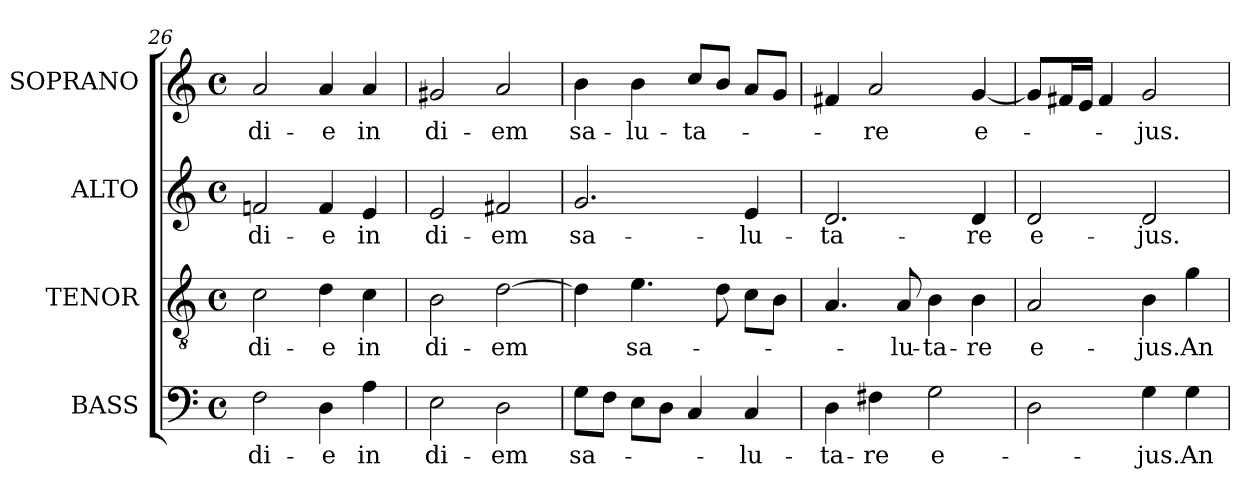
**kern	**text	**kern	**text	**kern	**text	**kern	**text
*part4	*part4	*part3	*part3	*part2	*part2	*part1	*part1
*staff4	*staff4	*staff3	*staff3	*staff2	*staff2	*staff1	*staff1
*I"BASS	*	*I"TENOR	*	*I"ALTO	*	*I"SOPRANO	*
*I'B.	*	*I'T.	*	*I'A.	*	*I'S.	*
*clefF4	*	*clefGv2	*	*clefG2	*	*clefG2	*
*	*	*ITrd7c12	*	*	*	*	*
*k[]	*	*k[]	*	*k[]	*	*k[]	*
*C:	*	*C:	*	*C:	*	*C:	*
*M4/4	*	*M4/4	*	*M4/4	*	*M4/4	*
*met(c)	*	*met(c)	*	*met(c)	*	*met(c)	*
=26	=26	=26	=26	=26	=26	=26	=26
!	!LO:LY:b:color=#000000	!	!	!	!	!	!
!	!	!	!LO:LY:b:color=#000000	!	!	!	!
!	!	!	!	!	!LO:LY:b:color=#000000	!	!
!	!	!	!	!	!	!	!LO:LY:b:color=#000000
2Fi\	di-	2Ci\	di-	2fni/	di-	2ai/	di-
!	!LO:LY:b:color=#000000	!	!	!	!	!	!
!	!	!	!LO:LY:b:color=#000000	!	!	!	!
!	!	!	!	!	!LO:LY:b:color=#000000	!	!
!	!	!	!	!	!	!	!LO:LY:b:color=#000000
4Di\	-e	4Di\	-e	4fi/	-e	4ai/	-e
!	!LO:LY:b:color=#000000	!	!	!	!	!	!
!	!	!	!LO:LY:b:color=#000000	!	!	!	!
!	!	!	!	!	!LO:LY:b:color=#000000	!	!
!	!	!	!	!	!	!	!LO:LY:b:color=#000000
4Ai\	in	4Ci\	in	4ei/	in	4ai/	in
=27	=27	=27	=27	=27	=27	=27	=27
!	!LO:LY:b:color=#000000	!	!	!	!	!	!
!	!	!	!LO:LY:b:color=#000000	!	!	!	!
!	!	!	!	!	!LO:LY:b:color=#000000	!	!
!	!	!	!	!	!	!	!LO:LY:b:color=#000000
2Ei\	di-	2BBi\	di-	2ei/	di-	2g#Xi/	di-
!	!LO:LY:b:color=#000000	!	!	!	!	!	!
!	!	!	!LO:LY:b:color=#000000	!	!	!	!
!	!	!	!	!	!LO:LY:b:color=#000000	!	!
!	!	!	!	!	!	!	!LO:LY:b:color=#000000
2Di\	-em	[2Di\	-em	2f#Xi/	-em	2ai/	-em
=28	=28	=28	=28	=28	=28	=28	=28
!	!LO:LY:b:color=#000000	!	!	!	!	!	!
!	!	!	!	!	!LO:LY:b:color=#000000	!	!
!	!	!	!	!	!	!	!LO:LY:b:color=#000000
8Gi\L	sa-	4Di\]	.	2.gi/	sa-	4bi\	sa-
8Fi\J	.	.	.	.	.	.	.
!	!	!	!LO:LY:b:color=#000000	!	!	!	!
!	!	!	!	!	!	!	!LO:LY:b:color=#000000
8Ei\L	.	4.Ei\	sa-	.	.	4bi\	-lu-
8Di\J	.	.	.	.	.	.	.
!	!	!	!	!	!	!	!LO:LY:b:color=#000000
4Ci/	.	.	.	.	.	8cci/L	-ta-
.	.	8Di\	.	.	.	8bi/J	.
!	!LO:LY:b:color=#000000	!	!	!	!	!	!
!	!	!	!	!	!LO:LY:b:color=#000000	!	!
4Ci/	-lu-	8Ci\L	.	4ei/	-lu-	8ai/L	.
.	.	8BBi\J	.	.	.	8gi/J	.
!!LO:LB:g=z
=29	=29	=29	=29	=29	=29	=29	=29
!	!LO:LY:b:color=#000000	!	!	!	!	!	!
!	!	!	!	!	!LO:LY:b:color=#000000	!	!
4Di\	-ta-	4.AAi/	.	2.di/	-ta-	4f#Xi/	.
!	!LO:LY:b:color=#000000	!	!	!	!	!	!
!	!	!	!	!	!	!	!LO:LY:b:color=#000000
4F#Xi\	-re	.	.	.	.	2ai/	-re
!	!	!	!LO:LY:b:color=#000000	!	!	!	!
.	.	8AAi/	-lu-	.	.	.	.
!	!LO:LY:b:color=#000000	!	!	!	!	!	!
!	!	!	!LO:LY:b:color=#000000	!	!	!	!
2Gi\	e-	4BBi\	-ta-	.	.	.	.
!	!	!	!LO:LY:b:color=#000000	!	!	!	!
!	!	!	!	!	!LO:LY:b:color=#000000	!	!
!	!	!	!	!	!	!	!LO:LY:b:color=#000000
.	.	4BBi\	-re	4di/	-re	[4gi/	e-
=30	=30	=30	=30	=30	=30	=30	=30
!	!	!	!LO:LY:b:color=#000000	!	!	!	!
!	!	!	!	!	!LO:LY:b:color=#000000	!	!
2Di\	.	2AAi/	e-	2di/	e-	8gi/L]	.
.	.	.	.	.	.	16f#Xi/L	.
.	.	.	.	.	.	16ei/JJ	.
.	.	.	.	.	.	4f#i/	.
!	!LO:LY:b:color=#000000	!	!	!	!	!	!
!	!	!	!LO:LY:b:color=#000000	!	!	!	!
!	!	!	!	!	!LO:LY:b:color=#000000	!	!
!	!	!	!	!	!	!	!LO:LY:b:color=#000000
4Gi\	-jus.	4BBi\	-jus.	2di/	-jus.	2gi/	-jus.
!	!LO:LY:b:color=#000000	!	!	!	!	!	!
!	!	!	!LO:LY:b:color=#000000	!	!	!	!
4Gi\	An-	4Gi\	An-	.	.	.	.
=	=	=	=	=	=	=	=
*-	*-	*-	*-	*-	*-	*-	*-
